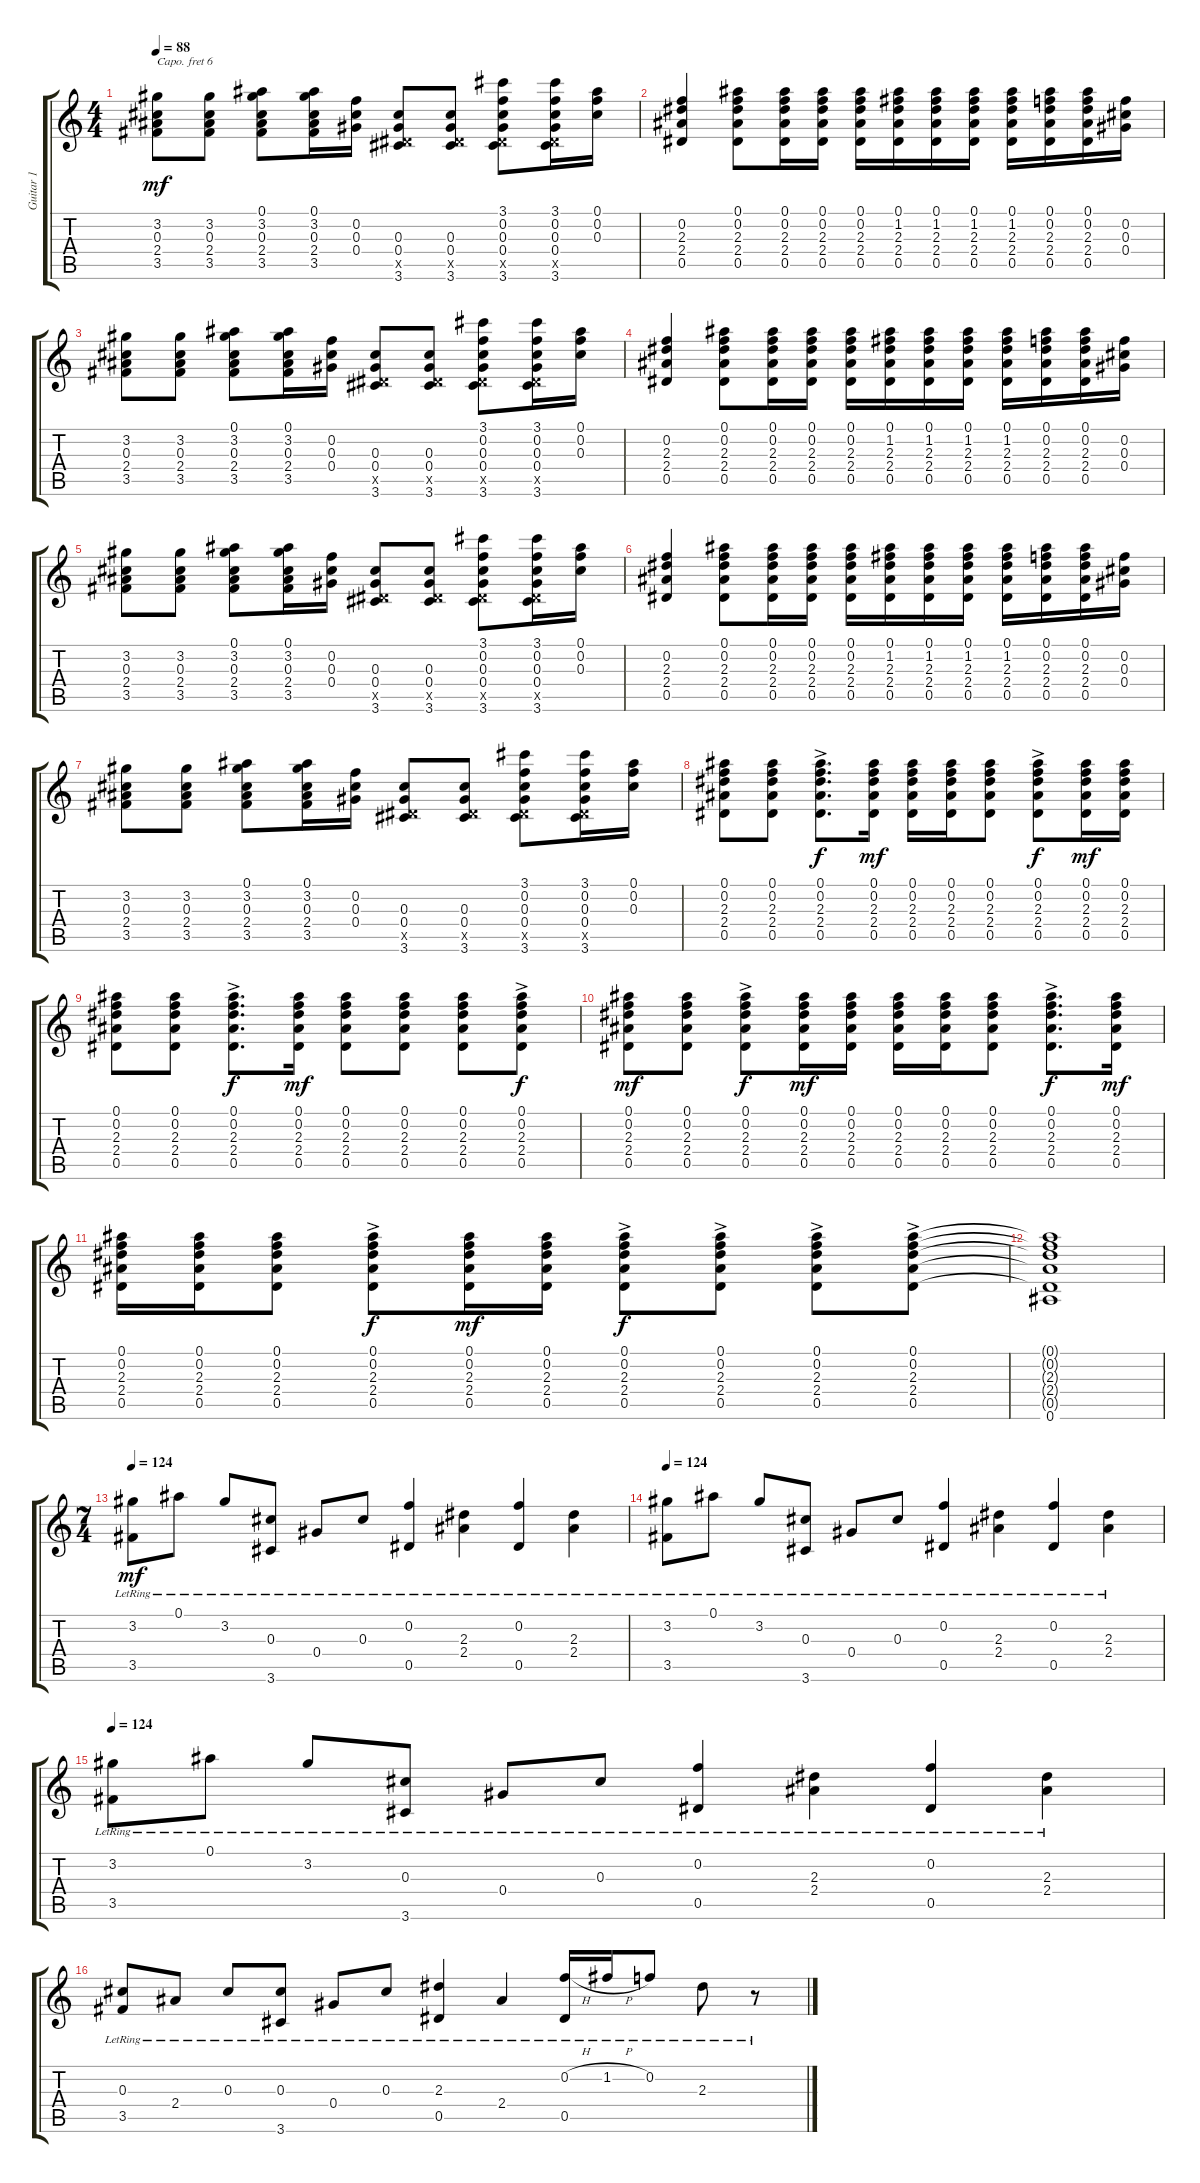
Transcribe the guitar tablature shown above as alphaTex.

\track ("Guitar 1" "Guitar 1") {instrument acousticguitarsteel}
\staff {score tabs}
\capo 6
\tuning (E4 B3 G3 D3 A2 E2) {hide}
\ts (4 4)
\tempo 88
\clef g2
\ks c
(3.2 0.3 2.4 3.5).8{dy mf} (3.2 0.3 2.4 3.5).8 (0.1 3.2 0.3 2.4 3.5).8 (0.1 3.2 0.3 2.4 3.5).16 (0.2 0.3 0.4).16 (0.3 0.4 0.5{x} 3.6).8 (0.3 0.4 0.5{x} 3.6).8 (3.1 0.2 0.3 0.4 0.5{x} 3.6).8 (3.1 0.2 0.3 0.4 0.5{x} 3.6).16 (0.1 0.2 0.3).16 |
(0.2 2.3 2.4 0.5).4 (0.1 0.2 2.3 2.4 0.5).8 (0.1 0.2 2.3 2.4 0.5).16 (0.1 0.2 2.3 2.4 0.5).16 (0.1 0.2 2.3 2.4 0.5).16 (0.1 1.2 2.3 2.4 0.5).16 (0.1 1.2 2.3 2.4 0.5).16 (0.1 1.2 2.3 2.4 0.5).16 (0.1 1.2 2.3 2.4 0.5).16 (0.1 0.2 2.3 2.4 0.5).16 (0.1 0.2 2.3 2.4 0.5).16 (0.2 0.3 0.4).16 |
(3.2 0.3 2.4 3.5).8 (3.2 0.3 2.4 3.5).8 (0.1 3.2 0.3 2.4 3.5).8 (0.1 3.2 0.3 2.4 3.5).16 (0.2 0.3 0.4).16 (0.3 0.4 0.5{x} 3.6).8 (0.3 0.4 0.5{x} 3.6).8 (3.1 0.2 0.3 0.4 0.5{x} 3.6).8 (3.1 0.2 0.3 0.4 0.5{x} 3.6).16 (0.1 0.2 0.3).16 |
(0.2 2.3 2.4 0.5).4 (0.1 0.2 2.3 2.4 0.5).8 (0.1 0.2 2.3 2.4 0.5).16 (0.1 0.2 2.3 2.4 0.5).16 (0.1 0.2 2.3 2.4 0.5).16 (0.1 1.2 2.3 2.4 0.5).16 (0.1 1.2 2.3 2.4 0.5).16 (0.1 1.2 2.3 2.4 0.5).16 (0.1 1.2 2.3 2.4 0.5).16 (0.1 0.2 2.3 2.4 0.5).16 (0.1 0.2 2.3 2.4 0.5).16 (0.2 0.3 0.4).16 |
(3.2 0.3 2.4 3.5).8 (3.2 0.3 2.4 3.5).8 (0.1 3.2 0.3 2.4 3.5).8 (0.1 3.2 0.3 2.4 3.5).16 (0.2 0.3 0.4).16 (0.3 0.4 0.5{x} 3.6).8 (0.3 0.4 0.5{x} 3.6).8 (3.1 0.2 0.3 0.4 0.5{x} 3.6).8 (3.1 0.2 0.3 0.4 0.5{x} 3.6).16 (0.1 0.2 0.3).16 |
(0.2 2.3 2.4 0.5).4 (0.1 0.2 2.3 2.4 0.5).8 (0.1 0.2 2.3 2.4 0.5).16 (0.1 0.2 2.3 2.4 0.5).16 (0.1 0.2 2.3 2.4 0.5).16 (0.1 1.2 2.3 2.4 0.5).16 (0.1 1.2 2.3 2.4 0.5).16 (0.1 1.2 2.3 2.4 0.5).16 (0.1 1.2 2.3 2.4 0.5).16 (0.1 0.2 2.3 2.4 0.5).16 (0.1 0.2 2.3 2.4 0.5).16 (0.2 0.3 0.4).16 |
(3.2 0.3 2.4 3.5).8 (3.2 0.3 2.4 3.5).8 (0.1 3.2 0.3 2.4 3.5).8 (0.1 3.2 0.3 2.4 3.5).16 (0.2 0.3 0.4).16 (0.3 0.4 0.5{x} 3.6).8 (0.3 0.4 0.5{x} 3.6).8 (3.1 0.2 0.3 0.4 0.5{x} 3.6).8 (3.1 0.2 0.3 0.4 0.5{x} 3.6).16 (0.1 0.2 0.3).16 |
(0.1 0.2 2.3 2.4 0.5).8 (0.1 0.2 2.3 2.4 0.5).8 (0.1{ac} 0.2{ac} 2.3{ac} 2.4{ac} 0.5{ac}).8{d dy f} (0.1 0.2 2.3 2.4 0.5).16{dy mf} (0.1 0.2 2.3 2.4 0.5).16 (0.1 0.2 2.3 2.4 0.5).16 (0.1 0.2 2.3 2.4 0.5).8 (0.1{ac} 0.2{ac} 2.3{ac} 2.4{ac} 0.5{ac}).8{dy f} (0.1 0.2 2.3 2.4 0.5).16{dy mf} (0.1 0.2 2.3 2.4 0.5).16 |
(0.1 0.2 2.3 2.4 0.5).8 (0.1 0.2 2.3 2.4 0.5).8 (0.1{ac} 0.2{ac} 2.3{ac} 2.4{ac} 0.5{ac}).8{d dy f} (0.1 0.2 2.3 2.4 0.5).16{dy mf} (0.1 0.2 2.3 2.4 0.5).8 (0.1 0.2 2.3 2.4 0.5).8 (0.1 0.2 2.3 2.4 0.5).8 (0.1{ac} 0.2{ac} 2.3{ac} 2.4{ac} 0.5{ac}).8{dy f} |
(0.1 0.2 2.3 2.4 0.5).8{dy mf} (0.1 0.2 2.3 2.4 0.5).8 (0.1{ac} 0.2{ac} 2.3{ac} 2.4{ac} 0.5{ac}).8{dy f} (0.1 0.2 2.3 2.4 0.5).16{dy mf} (0.1 0.2 2.3 2.4 0.5).16 (0.1 0.2 2.3 2.4 0.5).16 (0.1 0.2 2.3 2.4 0.5).16 (0.1 0.2 2.3 2.4 0.5).8 (0.1{ac} 0.2{ac} 2.3{ac} 2.4{ac} 0.5{ac}).8{d dy f} (0.1 0.2 2.3 2.4 0.5).16{dy mf} |
(0.1 0.2 2.3 2.4 0.5).16 (0.1 0.2 2.3 2.4 0.5).16 (0.1 0.2 2.3 2.4 0.5).8 (0.1{ac} 0.2{ac} 2.3{ac} 2.4{ac} 0.5{ac}).8{dy f} (0.1 0.2 2.3 2.4 0.5).16{dy mf} (0.1 0.2 2.3 2.4 0.5).16 (0.1{ac} 0.2{ac} 2.3{ac} 2.4{ac} 0.5{ac}).8{dy f} (0.1{ac} 0.2{ac} 2.3{ac} 2.4{ac} 0.5{ac}).8 (0.1{ac} 0.2{ac} 2.3{ac} 2.4{ac} 0.5{ac}).8 (0.1{ac} 0.2{ac} 2.3{ac} 2.4{ac} 0.5{ac}).8 |
(0.1{t} 0.2{t} 2.3{t} 2.4{t} 0.5{t} 0.6).1 |
\ts (7 4)
\tempo 124
(3.2{lr} 3.5{lr}).8{dy mf} 0.1{lr}.8 3.2{lr}.8 (0.3{lr} 3.6{lr}).8 0.4{lr}.8 0.3{lr}.8 (0.2{lr} 0.5{lr}).4 (2.3{lr} 2.4{lr}).4 (0.2{lr} 0.5{lr}).4 (2.3{lr} 2.4{lr}).4 |
\tempo 124
(3.2{lr} 3.5{lr}).8 0.1{lr}.8 3.2{lr}.8 (0.3{lr} 3.6{lr}).8 0.4{lr}.8 0.3{lr}.8 (0.2{lr} 0.5{lr}).4 (2.3{lr} 2.4{lr}).4 (0.2{lr} 0.5{lr}).4 (2.3{lr} 2.4{lr}).4 |
\tempo 124
(3.2{lr} 3.5{lr}).8 0.1{lr}.8 3.2{lr}.8 (0.3{lr} 3.6{lr}).8 0.4{lr}.8 0.3{lr}.8 (0.2{lr} 0.5{lr}).4 (2.3{lr} 2.4{lr}).4 (0.2{lr} 0.5{lr}).4 (2.3{lr} 2.4{lr}).4 |
(0.3{lr} 3.5{lr}).8 2.4{lr}.8 0.3{lr}.8 (0.3{lr} 3.6{lr}).8 0.4{lr}.8 0.3{lr}.8 (2.3{lr} 0.5{lr}).4 2.4{lr}.4 (0.2{h lr} 0.5{lr}).16 1.2{h lr}.16 0.2{lr}.8 2.3{lr}.8 r.8
